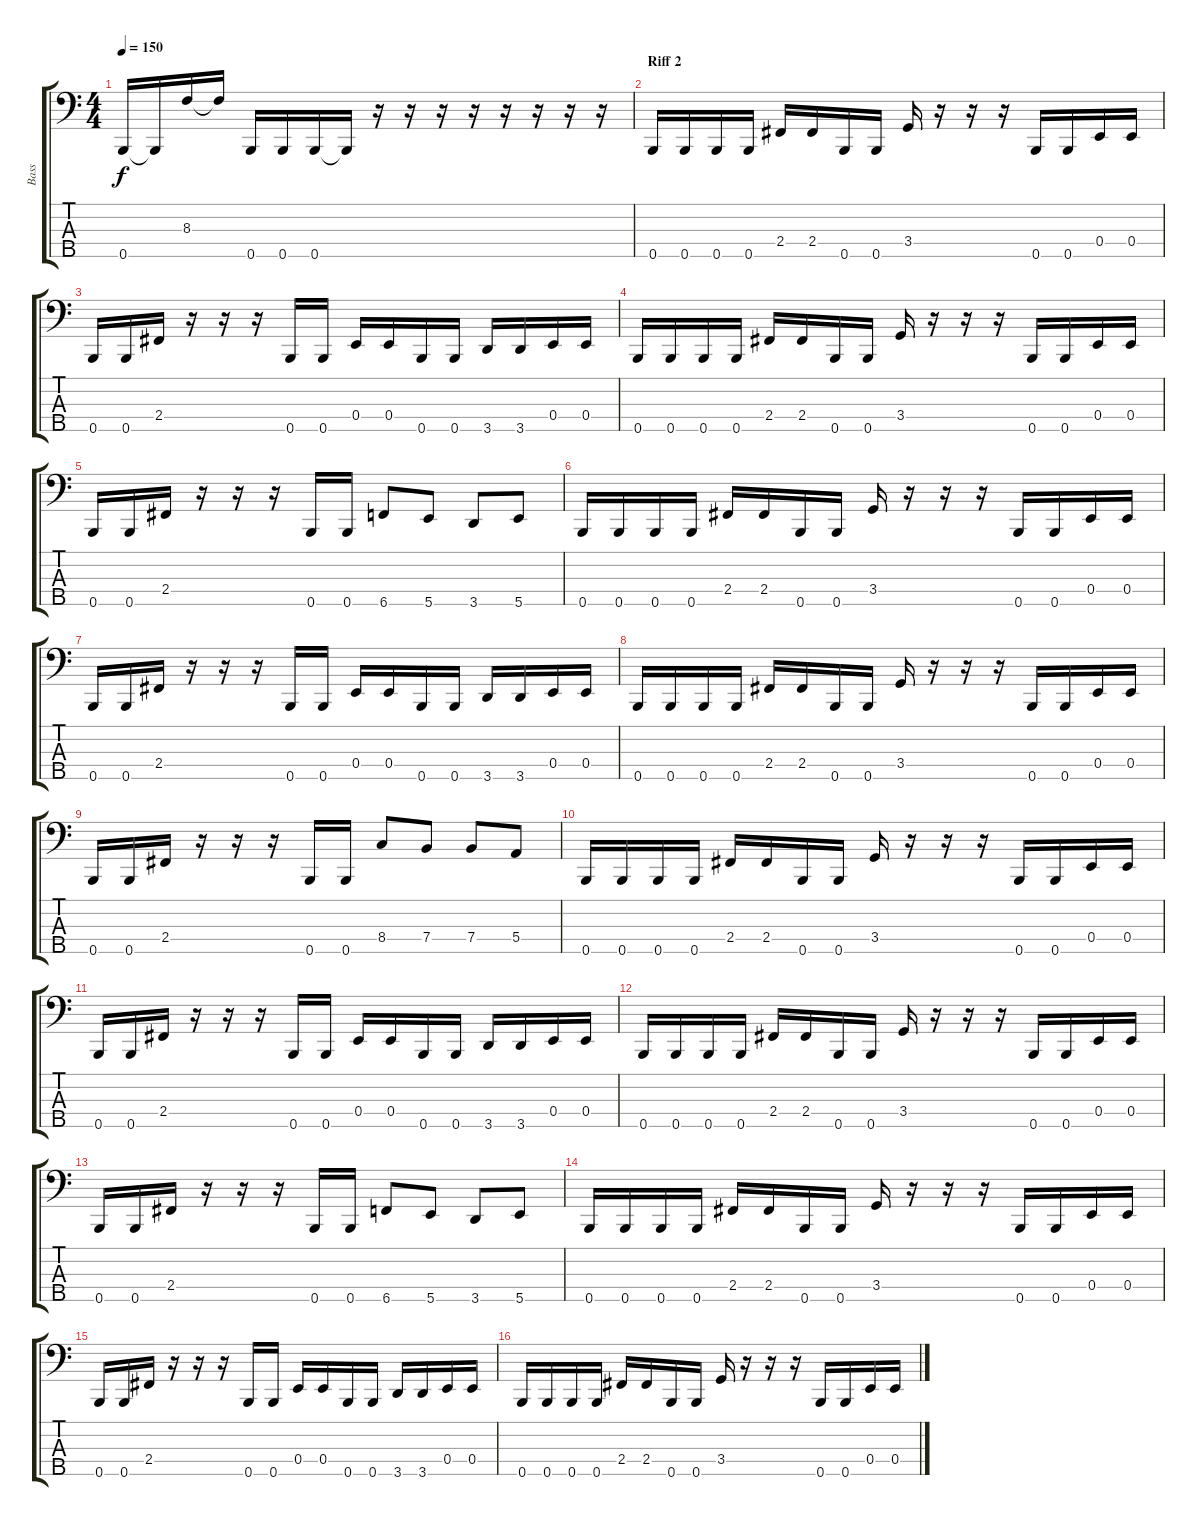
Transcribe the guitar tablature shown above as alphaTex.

\track ("Bass" "Bass") {instrument electricbassfinger}
\staff {score tabs}
\tuning (G2 D2 A1 E1 B0) {hide}
\ts (4 4)
\tempo 150
\clef f4
\ks c
0.5.16{dy f} 0.5{t}.16 8.3.16 8.3{t}.16 0.5.16 0.5.16 0.5.16 0.5{t}.16 r.16 r.16 r.16 r.16 r.16 r.16 r.16 r.16 |
\section ("" "Riff 2")
0.5.16 0.5.16 0.5.16 0.5.16 2.4.16 2.4.16 0.5.16 0.5.16 3.4.16 r.16 r.16 r.16 0.5.16 0.5.16 0.4.16 0.4.16 |
0.5.16 0.5.16 2.4.16 r.16 r.16 r.16 0.5.16 0.5.16 0.4.16 0.4.16 0.5.16 0.5.16 3.5.16 3.5.16 0.4.16 0.4.16 |
0.5.16 0.5.16 0.5.16 0.5.16 2.4.16 2.4.16 0.5.16 0.5.16 3.4.16 r.16 r.16 r.16 0.5.16 0.5.16 0.4.16 0.4.16 |
0.5.16 0.5.16 2.4.16 r.16 r.16 r.16 0.5.16 0.5.16 6.5.8 5.5.8 3.5.8 5.5.8 |
0.5.16 0.5.16 0.5.16 0.5.16 2.4.16 2.4.16 0.5.16 0.5.16 3.4.16 r.16 r.16 r.16 0.5.16 0.5.16 0.4.16 0.4.16 |
0.5.16 0.5.16 2.4.16 r.16 r.16 r.16 0.5.16 0.5.16 0.4.16 0.4.16 0.5.16 0.5.16 3.5.16 3.5.16 0.4.16 0.4.16 |
0.5.16 0.5.16 0.5.16 0.5.16 2.4.16 2.4.16 0.5.16 0.5.16 3.4.16 r.16 r.16 r.16 0.5.16 0.5.16 0.4.16 0.4.16 |
0.5.16 0.5.16 2.4.16 r.16 r.16 r.16 0.5.16 0.5.16 8.4.8 7.4.8 7.4.8 5.4.8 |
0.5.16 0.5.16 0.5.16 0.5.16 2.4.16 2.4.16 0.5.16 0.5.16 3.4.16 r.16 r.16 r.16 0.5.16 0.5.16 0.4.16 0.4.16 |
0.5.16 0.5.16 2.4.16 r.16 r.16 r.16 0.5.16 0.5.16 0.4.16 0.4.16 0.5.16 0.5.16 3.5.16 3.5.16 0.4.16 0.4.16 |
0.5.16 0.5.16 0.5.16 0.5.16 2.4.16 2.4.16 0.5.16 0.5.16 3.4.16 r.16 r.16 r.16 0.5.16 0.5.16 0.4.16 0.4.16 |
0.5.16 0.5.16 2.4.16 r.16 r.16 r.16 0.5.16 0.5.16 6.5.8 5.5.8 3.5.8 5.5.8 |
0.5.16 0.5.16 0.5.16 0.5.16 2.4.16 2.4.16 0.5.16 0.5.16 3.4.16 r.16 r.16 r.16 0.5.16 0.5.16 0.4.16 0.4.16 |
0.5.16 0.5.16 2.4.16 r.16 r.16 r.16 0.5.16 0.5.16 0.4.16 0.4.16 0.5.16 0.5.16 3.5.16 3.5.16 0.4.16 0.4.16 |
0.5.16 0.5.16 0.5.16 0.5.16 2.4.16 2.4.16 0.5.16 0.5.16 3.4.16 r.16 r.16 r.16 0.5.16 0.5.16 0.4.16 0.4.16
